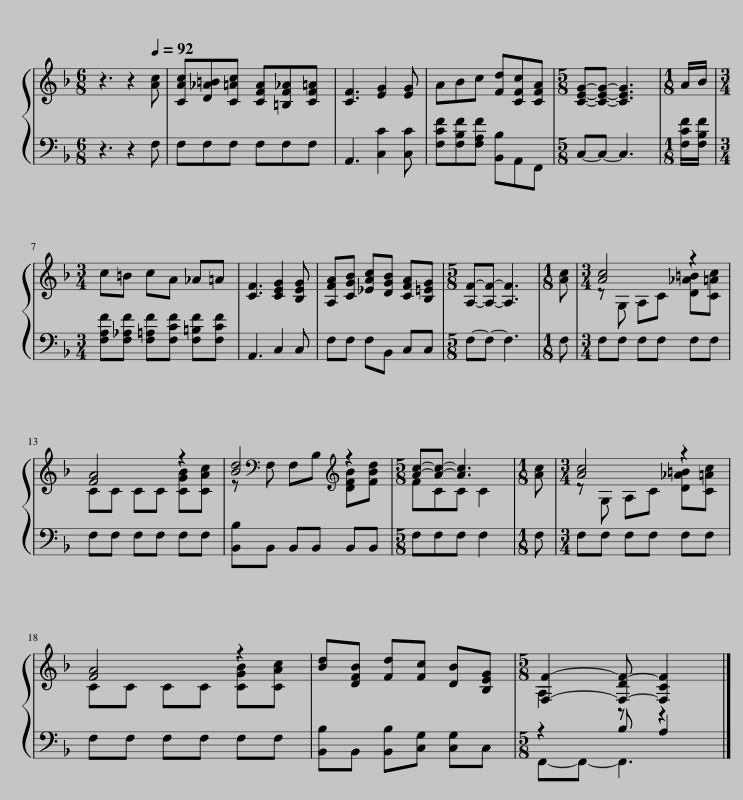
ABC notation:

X:1
%%score { ( 1 3 ) | ( 2 4 ) }
L:1/8
M:6/8
I:linebreak $
K:F
V:1 treble
V:3 treble
V:2 bass
V:4 bass
V:1
 z3 z2[Q:1/4=92] [Ac] | [CAc][D_A=B][C=Ac] [CFA][=B,F_A][CF=A] | [CF]3 [EG]2 [EG] | ABc [Fd][CFc][CFA] |[M:5/8] [CEG]-[CEG]- [CEG]3 | %5
[M:1/8] A/B/ |$[M:3/4] c=B cA _A=A | [CF]3 [CEG]2 [B,EG] | [A,FA][CGB] [_EAc][DGB] [CFA][B,=EG] |[M:5/8] [A,F]-[A,F]- [A,F]3 | %10
[M:1/8] [Ac] |[M:3/4] [Ac]4 z2 |$ [FA]4 z2 | [Bd]4[K:bass][K:treble] z2 |[M:5/8] [Ac]-[Ac]- [Ac]3 | %15
[M:1/8] [Ac] |[M:3/4] [Ac]4 z2 |$ [FA]4 z2 | [Bd][DFB] [Fd][Fc] [DB][B,EG] |[M:5/8] [F,F]2- [F,-DF-] [F,CF]2 |] %20
V:2
 z3 z2 F, | F,F,F, F,F,F, | A,,3 [C,C]2 [C,C] | [F,CF][F,B,F][F,A,F] [B,,B,]A,,F,, |[M:5/8] C,-C,- C,3 | %5
[M:1/8] [F,CF]/[F,B,F]/ |$[M:3/4] [F,A,F][F,_A,F] [F,=A,F][F,CF] [F,=B,F][F,CF] | A,,3 C,2 C, | F,F, F,B,, C,C, |[M:5/8] F,-F,- F,3 | %10
[M:1/8] F, |[M:3/4] F,F, F,F, F,F, |$ F,F, F,F, F,F, | [B,,B,]B,, B,,B,, B,,B,, |[M:5/8] F,F,F, F,2 | %15
[M:1/8] F, |[M:3/4] F,F, F,F, F,F, |$ F,F, F,F, F,F, | [B,,B,]B,, [B,,B,][C,G,] [C,G,]C, |[M:5/8] z2 B, A,2 |] %20
V:3
 x6 | x6 | x6 | x6 |[M:5/8] x5 | %5
[M:1/8] x |$[M:3/4] x6 | x6 | x6 |[M:5/8] x5 | %10
[M:1/8] x |[M:3/4] z G, A,C [D_A=B][C=Ac] |$ CC CC [CGB][CAc] | z[K:bass] F, F,B,[K:treble] [DFB][FBd] |[M:5/8] FCC C2 | %15
[M:1/8] x |[M:3/4] z G, A,C [D_A=B][C=Ac] |$ CC CC [CGB][CAc] | x6 |[M:5/8] A,2 z z2 |] %20
V:4
 x6 | x6 | x6 | x6 |[M:5/8] x5 | %5
[M:1/8] x |$[M:3/4] x6 | x6 | x6 |[M:5/8] x5 | %10
[M:1/8] x |[M:3/4] x6 |$ x6 | x6 |[M:5/8] x5 | %15
[M:1/8] x |[M:3/4] x6 |$ x6 | x6 |[M:5/8] F,,-F,,- F,,3 |] %20
